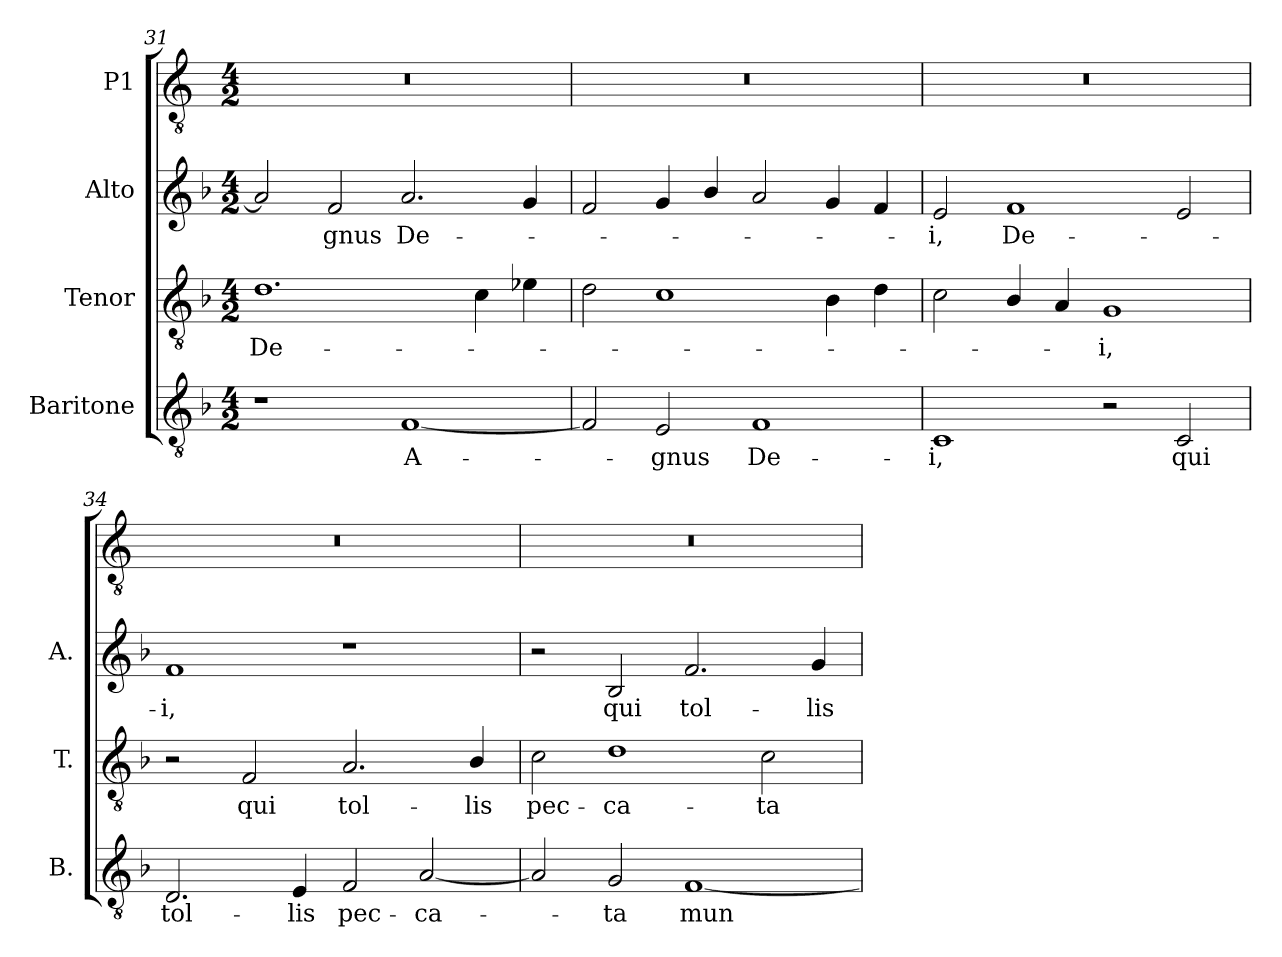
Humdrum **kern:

**kern	**text	**kern	**text	**kern	**text	**kern
*part4	*part4	*part3	*part3	*part2	*part2	*part1
*staff4	*staff4	*staff3	*staff3	*staff2	*staff2	*staff1
*I"Baritone	*	*I"Tenor	*	*I"Alto	*	*I"P1
*I'B.	*	*I'T.	*	*I'A.	*	*
!!LO:PB:g=z
*clefGv2	*	*clefGv2	*	*clefG2	*	*clefGv2
*ITrd7c12	*	*ITrd7c12	*	*	*	*ITrd7c12
*k[b-]	*	*k[b-]	*	*k[b-]	*	*k[]
*F:	*	*F:	*	*F:	*	*C:
*M4/2	*	*M4/2	*	*M4/2	*	*M4/2
=31	=31	=31	=31	=31	=31	=31
!	!	!	!LO:LY:b:color=#000000	!	!	!LO:N:vis=1
1r	.	1.Di	De-	2ai/]	.	0r
!	!	!	!	!	!LO:LY:b:color=#000000	!
.	.	.	.	2fi/	-gnus	.
!	!LO:LY:b:color=#000000	!	!	!	!	!
!	!	!	!	!	!LO:LY:b:color=#000000	!
[1FFi	A-	.	.	2.ai/	De-	.
.	.	4Ci\	.	.	.	.
.	.	4E-Xi\	.	4gi/	.	.
=32	=32	=32	=32	=32	=32	=32
!	!	!	!	!	!	!LO:N:vis=1
2FFi/]	.	2Di\	.	2fi/	.	0r
!	!LO:LY:b:color=#000000	!	!	!	!	!
2EEi/	-gnus	1Ci	.	4gi/	.	.
.	.	.	.	4b-i/	.	.
!	!LO:LY:b:color=#000000	!	!	!	!	!
1FFi	De-	.	.	2ai/	.	.
.	.	4BB-i\	.	4gi/	.	.
.	.	4Di\	.	4fi/	.	.
=33	=33	=33	=33	=33	=33	=33
!	!LO:LY:b:color=#000000	!	!	!	!	!
!	!	!	!	!	!LO:LY:b:color=#000000	!LO:N:vis=1
1CCi	-i,	2Ci\	.	2ei/	-i,	0r
!	!	!	!	!	!LO:LY:b:color=#000000	!
.	.	4BB-i/	.	1fi	De-	.
.	.	4AAi/	.	.	.	.
!	!	!	!LO:LY:b:color=#000000	!	!	!
2r	.	1GGi	-i,	.	.	.
!	!LO:LY:b:color=#000000	!	!	!	!	!
2CCi/	qui	.	.	2ei/	.	.
=34	=34	=34	=34	=34	=34	=34
!	!LO:LY:b:color=#000000	!	!	!	!	!
!	!	!	!	!	!LO:LY:b:color=#000000	!LO:N:vis=1
2.DDi/	tol-	2r	.	1fi	-i,	0r
!	!	!	!LO:LY:b:color=#000000	!	!	!
.	.	2FFi/	qui	.	.	.
!	!LO:LY:b:color=#000000	!	!	!	!	!
4EEi/	-lis	.	.	.	.	.
!	!LO:LY:b:color=#000000	!	!	!	!	!
!	!	!	!LO:LY:b:color=#000000	!	!	!
2FFi/	pec-	2.AAi/	tol-	1r	.	.
!	!LO:LY:b:color=#000000	!	!	!	!	!
[2AAi/	-ca-	.	.	.	.	.
!	!	!	!LO:LY:b:color=#000000	!	!	!
.	.	4BB-i/	-lis	.	.	.
!!LO:LB:g=z
=35	=35	=35	=35	=35	=35	=35
!	!	!	!LO:LY:b:color=#000000	!	!	!LO:N:vis=1
2AAi/]	.	2Ci\	pec-	2r	.	0r
!	!LO:LY:b:color=#000000	!	!	!	!	!
!	!	!	!LO:LY:b:color=#000000	!	!	!
!	!	!	!	!	!LO:LY:b:color=#000000	!
2GGi/	-ta	1Di	-ca-	2B-i/	qui	.
!	!LO:LY:b:color=#000000	!	!	!	!	!
!	!	!	!	!	!LO:LY:b:color=#000000	!
[1FFi	mun-	.	.	2.fi/	tol-	.
!	!	!	!LO:LY:b:color=#000000	!	!	!
.	.	2Ci\	-ta	.	.	.
!	!	!	!	!	!LO:LY:b:color=#000000	!
.	.	.	.	4gi/	-lis	.
=	=	=	=	=	=	=
*-	*-	*-	*-	*-	*-	*-
